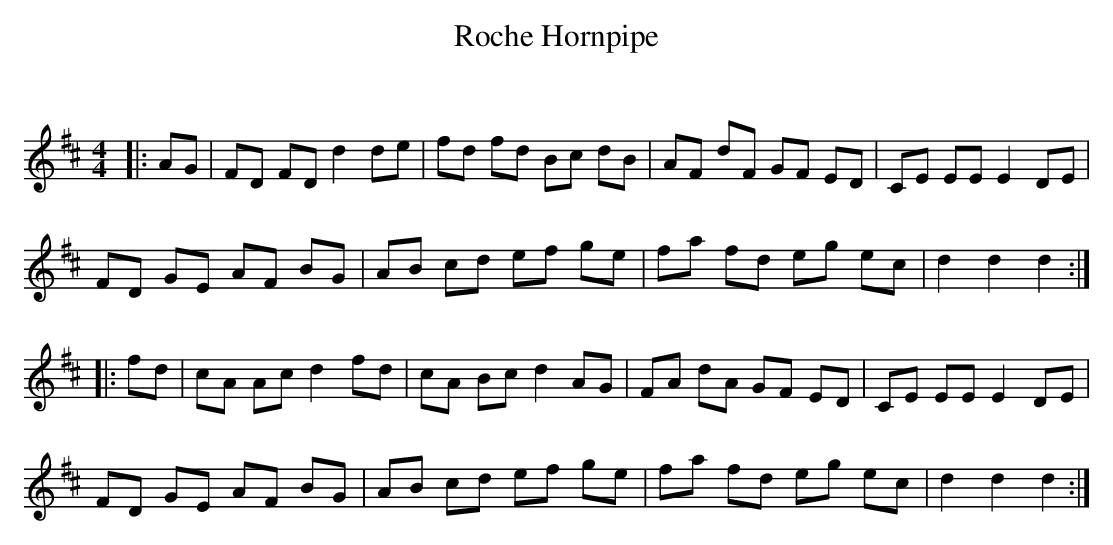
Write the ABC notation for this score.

X:1
T: Roche Hornpipe
C:
Q: 232
K:D
M:4/4
L:1/8
|:AG|FD FD d2 de|fd fd Bc dB|AF dF GF ED|CE EE E2 DE|
FD GE AF BG|AB cd ef ge|fa fd eg ec|d2 d2 d2:|
|:fd|cA Ac d2 fd|cA Bc d2 AG|FA dA GF ED|CE EE E2 DE|
FD GE AF BG|AB cd ef ge|fa fd eg ec|d2 d2 d2:|
